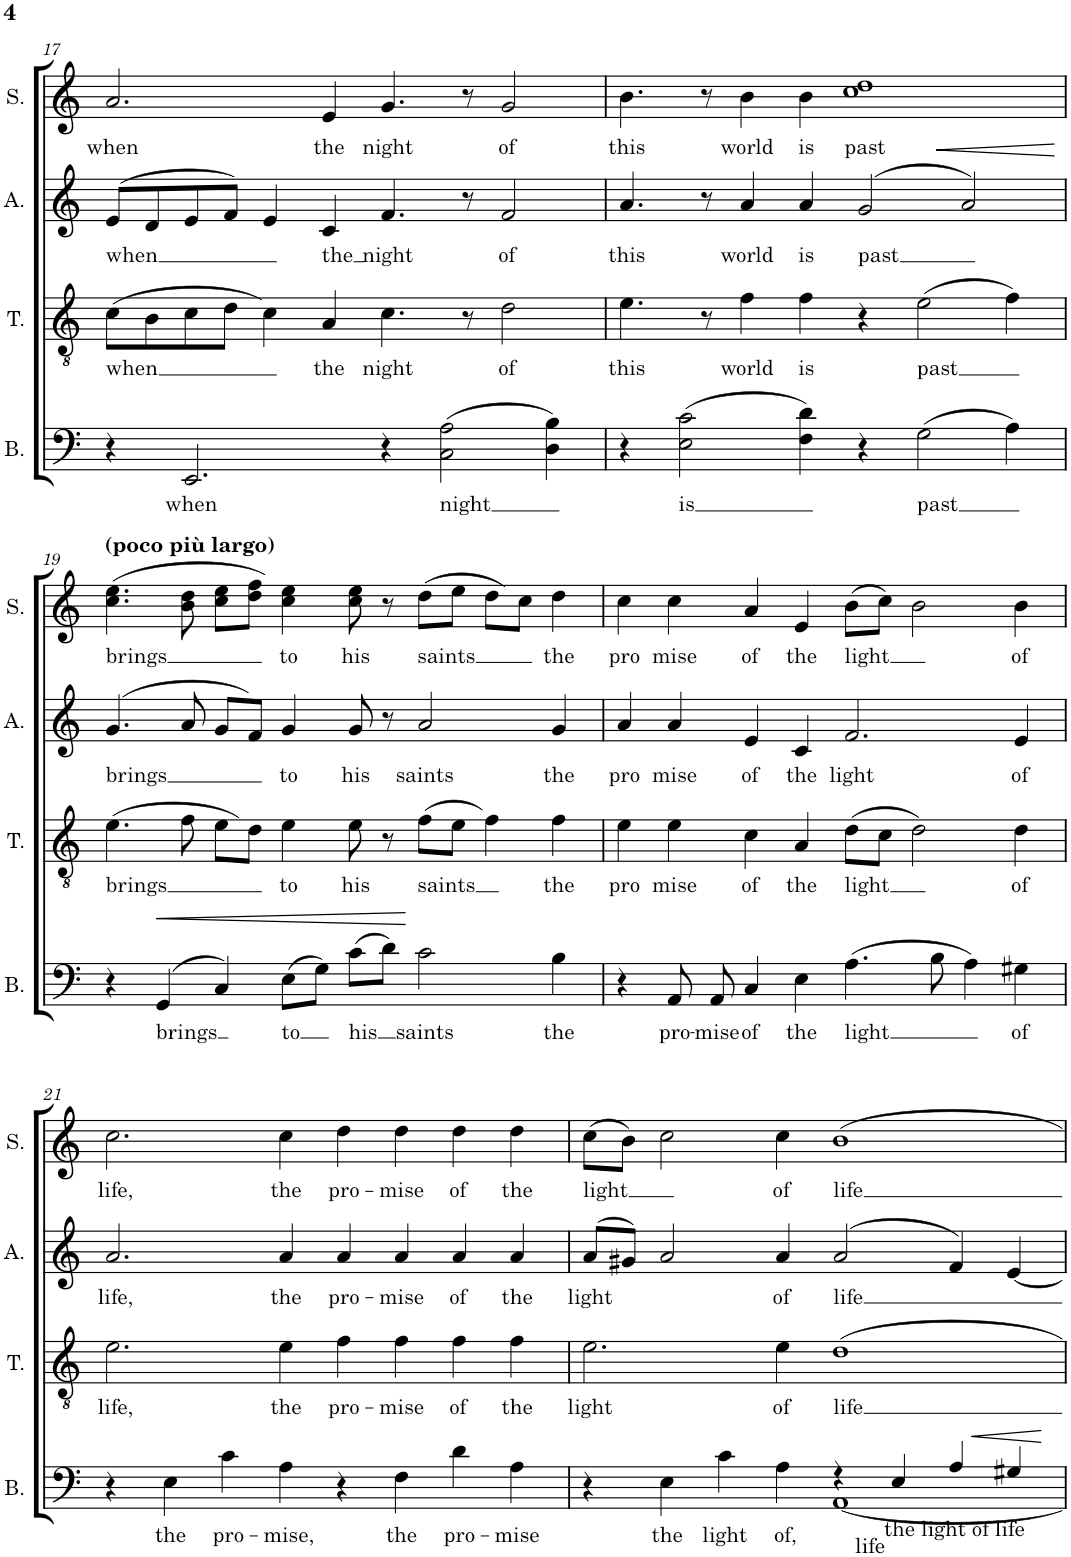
**kern	**text	**dynam	**kern	**text	**kern	**text	**dynam	**kern	**text
*part4	*part4	*part4	*part3	*part3	*part2	*part2	*part2	*part1	*part1
*staff4	*staff4	*staff4	*staff3	*staff3	*staff2	*staff2	*staff2	*staff1	*staff1
*I"Basse	*	*	*I"Ténor	*	*I"Alto	*	*	*I"Soprano	*
*I'B.	*	*	*I'T.	*	*I'A.	*	*	*I'S.	*
!!LO:PB:g=z
*clefF4	*	*	*clefGv2	*	*clefG2	*	*	*clefG2	*
*k[]	*	*	*k[]	*	*k[]	*	*	*k[]	*
*M8/4	*	*	*M8/4	*	*M8/4	*	*	*M8/4	*
=17	=17	=17	=17	=17	=17	=17	=17	=17	=17
!	!	!	!	!LO:LY:b	!	!LO:LY:b	!	!	!LO:LY:b
4r	.	.	(8c\L	when	(>8e/L	when	.	2.a/	when
.	.	.	8B\	.	8d/)	.	.	.	.
!	!LO:LY:b	!	!	!	!	!	!	!	!
2.EE/	when	.	8c\	.	8e/	.	.	.	.
.	.	.	8d\J)	.	8f/J	.	.	.	.
.	.	.	4c\	.	4e/	.	.	.	.
!	!	!	!	!LO:LY:b	!	!LO:LY:b	!	!	!LO:LY:b
.	.	.	4A/	the	4c/	the	.	4e/	the
!	!	!	!	!LO:LY:b	!	!LO:LY:b	!	!	!LO:LY:b
4r	.	.	4.c\	night	4.f/	night	.	4.g/	night
!	!LO:LY:b	!	!	!	!	!	!	!	!
(2C\ 2A\	night	.	.	.	.	.	.	.	.
.	.	.	8r	.	8r	.	.	8r	.
!	!	!	!	!LO:LY:b	!	!LO:LY:b	!	!	!LO:LY:b
.	.	.	2d\	of	2f/	of	.	2g/	of
4D\ 4B\)	.	.	.	.	.	.	.	.	.
=18	=18	=18	=18	=18	=18	=18	=18	=18	=18
!	!	!	!	!LO:LY:b	!	!LO:LY:b	!	!	!LO:LY:b
4r	.	.	4.e\	this	4.a/	this	.	4.b\	this
!	!LO:LY:b	!	!	!	!	!	!	!	!
(2E\ 2c\	is	.	.	.	.	.	.	.	.
.	.	.	8r	.	8r	.	.	8r	.
!	!	!	!	!LO:LY:b	!	!LO:LY:b	!	!	!LO:LY:b
.	.	.	4f\	world	4a/	world	.	4b\	world
!	!	!	!	!LO:LY:b	!	!LO:LY:b	!	!	!LO:LY:b
4F\ 4d\)	.	.	4f\	is	4a/	is	.	4b\	is
!	!	!	!	!	!	!LO:LY:b	!	!	!LO:LY:b
4r	.	.	4r	.	(>2g/	past	.	1cc 1dd	past
!	!LO:LY:b	!	!	!LO:LY:b	!	!	!	!	!
(2G\	past	.	(2e\	past	.	.	.	.	.
!	!	!	!	!	!	!	!LO:HP:b	!	!
.	.	.	.	.	2a/)	.	<	.	.
4A\)	.	.	4f\)	.	.	.	.	.	.
.	.	.	.	.	.	.	[	.	.
!!LO:LB:g=z
=19	=19	=19	=19	=19	=19	=19	=19	=19	=19
!	!	!	!	!	!	!	!	!LO:TX:a:B:t=(poco più largo)	!
!	!	!	!	!LO:LY:b	!	!LO:LY:b	!	!	!LO:LY:b
4r	.	.	(4.e\	brings	(>4.g/	brings	.	(4.cc\ 4.ee\	brings
!	!LO:LY:b	!LO:HP:b	!	!	!	!	!	!	!
(>4GG/	brings	<	.	.	.	.	.	.	.
.	.	.	8f\)	.	8a/)	.	.	8b\ 8dd\	.
4C/)	.	.	8e\L	.	8g/L	.	.	8cc\ 8ee\L	.
.	.	.	8d\J	.	8f/J	.	.	8dd\ 8ff\J)	.
!	!LO:LY:b	!	!	!LO:LY:b	!	!LO:LY:b	!	!	!LO:LY:b
(8E\L	to	.	4e\	to	4g/	to	.	4cc\ 4ee\	to
8G\J)	.	.	.	.	.	.	.	.	.
!	!LO:LY:b	!	!	!LO:LY:b	!	!LO:LY:b	!	!	!LO:LY:b
(8c\L	his	.	8e\	his	8g/	his	.	8cc\ 8ee\	his
8d\J)	.	.	8r	.	8r	.	.	8r	.
!	!LO:LY:b	!	!	!LO:LY:b	!	!LO:LY:b	!	!	!LO:LY:b
2c\	saints	[	(8f\L	saints	2a/	saints	.	(8dd\L	saints
.	.	.	8e\J)	.	.	.	.	8ee\J)	.
.	.	.	4f\	.	.	.	.	8dd\L	.
.	.	.	.	.	.	.	.	8cc\J	.
!	!LO:LY:b	!	!	!LO:LY:b	!	!LO:LY:b	!	!	!LO:LY:b
4B\	the	.	4f\	the	4g/	the	.	4dd\	the
=20	=20	=20	=20	=20	=20	=20	=20	=20	=20
!	!	!	!	!LO:LY:b	!	!LO:LY:b	!	!	!LO:LY:b
4r	.	.	4e\	pro	4a/	pro	.	4cc\	pro
!	!LO:LY:b	!	!	!LO:LY:b	!	!LO:LY:b	!	!	!LO:LY:b
8AA/	pro-	.	4e\	mise	4a/	mise	.	4cc\	mise
!	!LO:LY:b	!	!	!	!	!	!	!	!
8AA/	-mise	.	.	.	.	.	.	.	.
!	!LO:LY:b	!	!	!LO:LY:b	!	!LO:LY:b	!	!	!LO:LY:b
4C/	of	.	4c\	of	4e/	of	.	4a/	of
!	!LO:LY:b	!	!	!LO:LY:b	!	!LO:LY:b	!	!	!LO:LY:b
4E\	the	.	4A/	the	4c/	the	.	4e/	the
!	!LO:LY:b	!	!	!LO:LY:b	!	!LO:LY:b	!	!	!LO:LY:b
(4.A\	light	.	(8d\L	light	2.f/	light	.	(8b\L	light
.	.	.	8c\J	.	.	.	.	8cc\J)	.
.	.	.	2d\)	.	.	.	.	2b\	.
8B\	.	.	.	.	.	.	.	.	.
4A\)	.	.	.	.	.	.	.	.	.
!	!LO:LY:b	!	!	!LO:LY:b	!	!LO:LY:b	!	!	!LO:LY:b
4G#X\	of	.	4d\	of	4e/	of	.	4b\	of
!!LO:LB:g=z
=21	=21	=21	=21	=21	=21	=21	=21	=21	=21
!	!	!	!	!LO:LY:b	!	!LO:LY:b	!	!	!LO:LY:b
4r	.	.	2.e\	life,	2.a/	life,	.	2.cc\	life,
!	!LO:LY:b	!	!	!	!	!	!	!	!
4E\	the	.	.	.	.	.	.	.	.
!	!LO:LY:b	!	!	!	!	!	!	!	!
4c\	pro-	.	.	.	.	.	.	.	.
!	!LO:LY:b	!	!	!LO:LY:b	!	!LO:LY:b	!	!	!LO:LY:b
4A\	-mise,	.	4e\	the	4a/	the	.	4cc\	the
!	!	!	!	!LO:LY:b	!	!LO:LY:b	!	!	!LO:LY:b
4r	.	.	4f\	pro-	4a/	pro-	.	4dd\	pro-
!	!LO:LY:b	!	!	!LO:LY:b	!	!LO:LY:b	!	!	!LO:LY:b
4F\	the	.	4f\	-mise	4a/	-mise	.	4dd\	-mise
!	!LO:LY:b	!	!	!LO:LY:b	!	!LO:LY:b	!	!	!LO:LY:b
4d\	pro-	.	4f\	of	4a/	of	.	4dd\	of
!	!LO:LY:b	!	!	!LO:LY:b	!	!LO:LY:b	!	!	!LO:LY:b
4A\	-mise	.	4f\	the	4a/	the	.	4dd\	the
=22	=22	=22	=22	=22	=22	=22	=22	=22	=22
*^	*	*	*	*	*	*	*	*	*
!	!	!	!	!	!LO:LY:b	!	!LO:LY:b	!	!	!LO:LY:b
4r	1ryy	.	.	2.e\	light	(>8a/L	light	.	(8cc\L	light
.	.	.	.	.	.	8g#X/J)	.	.	8b\J)	.
!	!	!LO:LY:b	!	!	!	!	!	!	!	!
4E\	.	the	.	.	.	2a/	.	.	2cc\	.
!	!	!LO:LY:b	!	!	!	!	!	!	!	!
4c\	.	light	.	.	.	.	.	.	.	.
!	!	!LO:LY:b	!	!	!LO:LY:b	!	!LO:LY:b	!	!	!LO:LY:b
4A\	.	of,	.	4e\	of	4a/	of	.	4cc\	of
!	!	!	!	!	!LO:LY:b	!	!LO:LY:b	!	!	!LO:LY:b
4r	[1AA	.	.	1d	life	(>2a/	life	.	1b	life
!LO:TX:b:t=the light of life	!	!	!	!	!	!	!	!	!	!
!	!	!LO:LY:b	!	!	!	!	!	!	!	!
4E/	.	life	.	.	.	.	.	.	.	.
4A/	.	.	.	.	.	4f/)	.	.	.	.
4G#X/	.	.	.	.	.	[4e/	.	.	.	.
*v	*v	*	*	*	*	*	*	*	*	*
=	=	=	=	=	=	=	=	=	=
*-	*-	*-	*-	*-	*-	*-	*-	*-	*-
